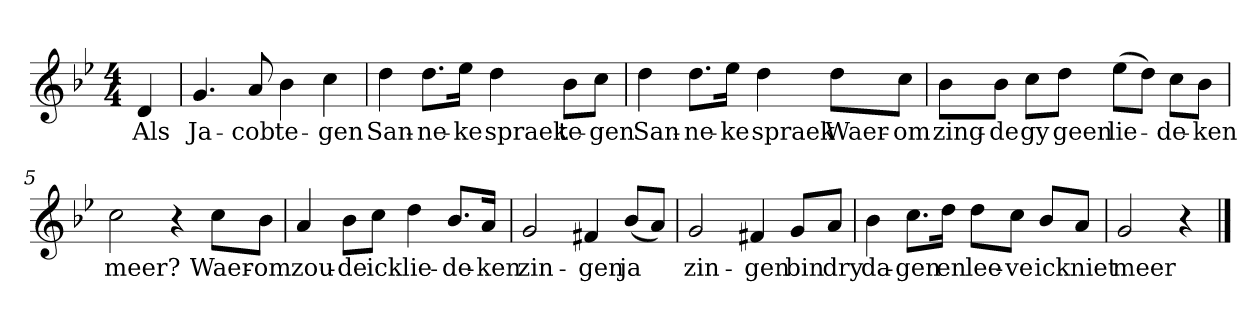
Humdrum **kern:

**kern	**text
*part1	*part1
*staff1	*staff1
*clefG2	*
*k[b-e-]	*
*g:	*
*M4/4	*
*MM120	*
=	=
4d	Als
=1	=1
4.g	Ja-
8a	-cob
4b-	te-
4cc	-gen
=2	=2
4dd	San-
8.dd\L	-ne-
16ee-\Jk	-ke
4dd	spraek
8b-\L	te-
8cc\J	-gen
=3	=3
4dd	San-
8.dd\L	-ne-
16ee-\Jk	-ke
4dd	spraek
8dd\L	Waer-
8cc\J	-om
=4	=4
8b-\L	zing-
8b-\J	-de
8cc\L	gy
8dd\J	geen
(8ee-\L	lie-
8dd\J)	.
8cc\L	-de-
8b-\J	-ken
=5	=5
2cc	meer?
4r	.
8cc\L	Waer-
8b-\J	-om
=6	=6
4a	zou-
8b-\L	-de
8cc\J	ick
4dd	lie-
8.b-/L	-de-
16a/Jk	-ken
=7	=7
2g	zin-
4f#X	-gen
(8b-/L	ja
8a/J)	.
=8	=8
2g	zin-
4f#X	-gen
8g/L	bin
8a/J	dry
=9	=9
4b-	da-
8.cc\L	-gen
16dd\Jk	en
8dd\L	lee-
8cc\J	-ve
8b-/L	ick
8a/J	niet
=10	=10
2g	meer
4r	.
==	==
*-	*-
